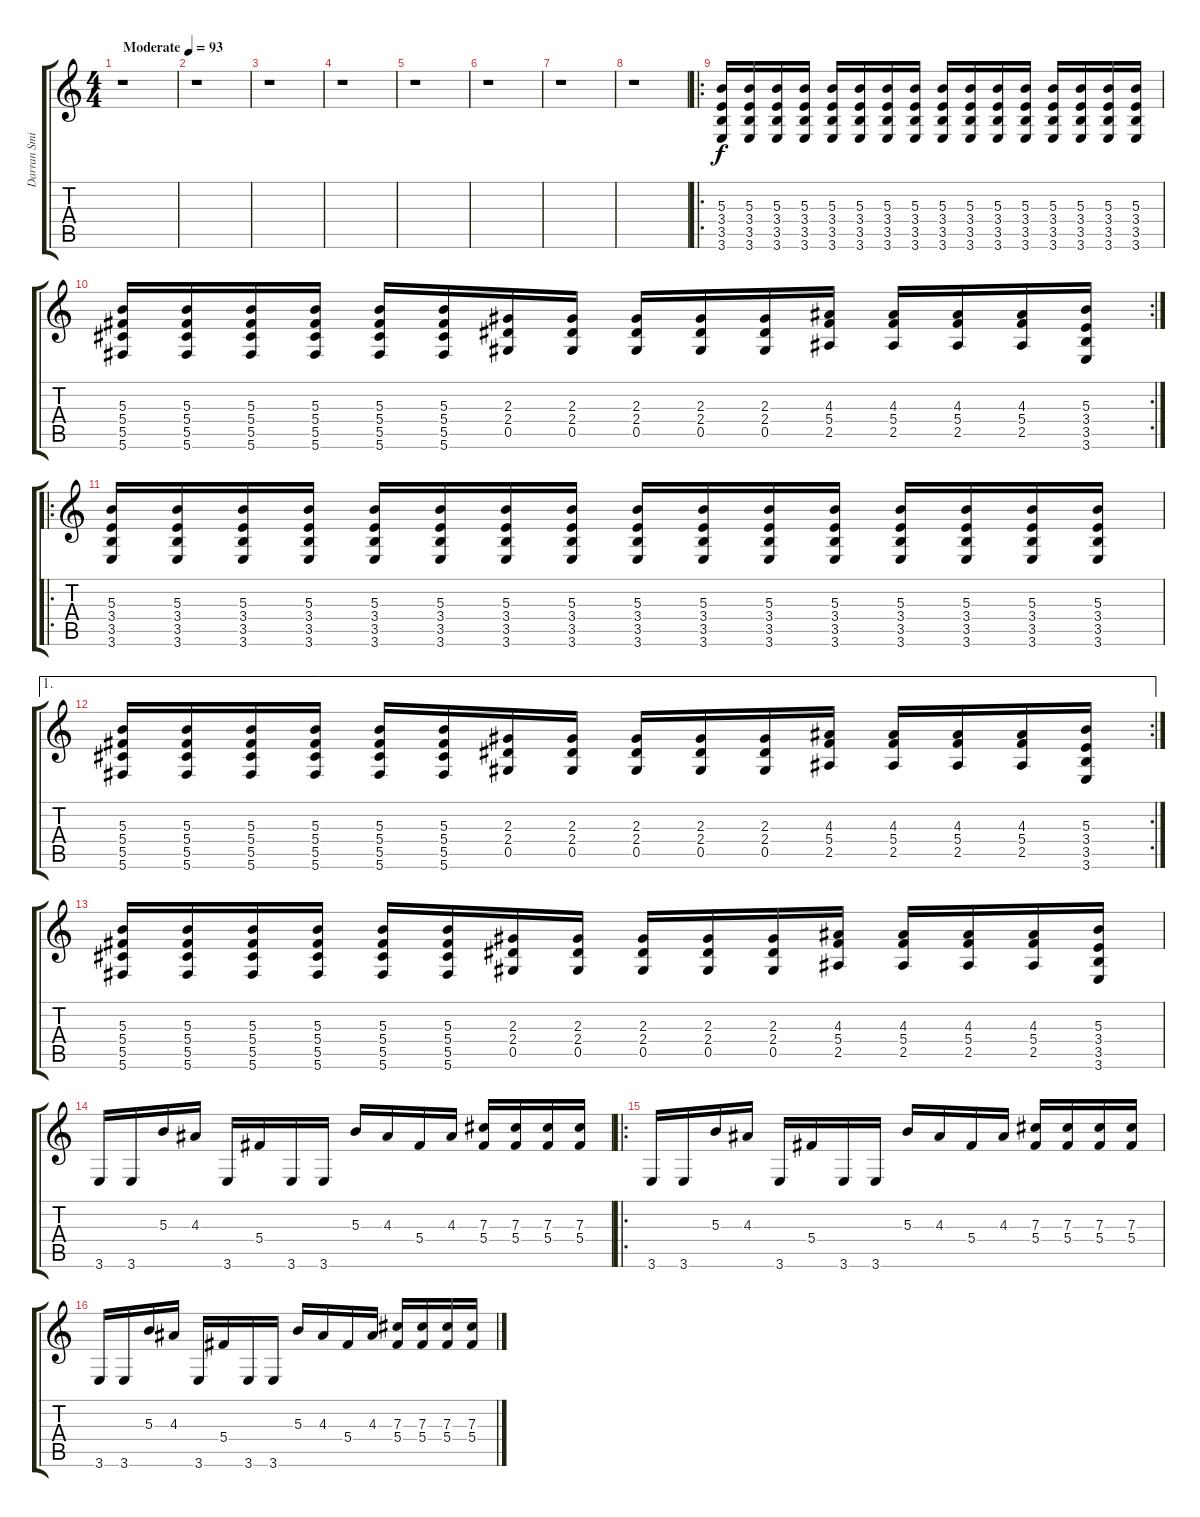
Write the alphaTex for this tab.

\track ("Darran Smith" "Darran Smi") {instrument distortionguitar}
\staff {score tabs}
\tuning (Eb4 Bb3 Gb3 Db3 Ab2 Db2) {hide}
\ts (4 4)
\tempo (93 "Moderate")
\clef g2
\ks c
r.1{dy f instrument distortionguitar} |
r.1 |
r.1 |
r.1 |
r.1 |
r.1 |
r.1 |
r.1 |
\ro
(5.3 3.4 3.5 3.6).16 (5.3 3.4 3.5 3.6).16 (5.3 3.4 3.5 3.6).16 (5.3 3.4 3.5 3.6).16 (5.3 3.4 3.5 3.6).16 (5.3 3.4 3.5 3.6).16 (5.3 3.4 3.5 3.6).16 (5.3 3.4 3.5 3.6).16 (5.3 3.4 3.5 3.6).16 (5.3 3.4 3.5 3.6).16 (5.3 3.4 3.5 3.6).16 (5.3 3.4 3.5 3.6).16 (5.3 3.4 3.5 3.6).16 (5.3 3.4 3.5 3.6).16 (5.3 3.4 3.5 3.6).16 (5.3 3.4 3.5 3.6).16 |
\rc 2
(5.3 5.4 5.5 5.6).16 (5.3 5.4 5.5 5.6).16 (5.3 5.4 5.5 5.6).16 (5.3 5.4 5.5 5.6).16 (5.3 5.4 5.5 5.6).16 (5.3 5.4 5.5 5.6).16 (2.3 2.4 0.5).16 (2.3 2.4 0.5).16 (2.3 2.4 0.5).16 (2.3 2.4 0.5).16 (2.3 2.4 0.5).16 (4.3 5.4 2.5).16 (4.3 5.4 2.5).16 (4.3 5.4 2.5).16 (4.3 5.4 2.5).16 (5.3 3.4 3.5 3.6).16 |
\ro
(5.3 3.4 3.5 3.6).16 (5.3 3.4 3.5 3.6).16 (5.3 3.4 3.5 3.6).16 (5.3 3.4 3.5 3.6).16 (5.3 3.4 3.5 3.6).16 (5.3 3.4 3.5 3.6).16 (5.3 3.4 3.5 3.6).16 (5.3 3.4 3.5 3.6).16 (5.3 3.4 3.5 3.6).16 (5.3 3.4 3.5 3.6).16 (5.3 3.4 3.5 3.6).16 (5.3 3.4 3.5 3.6).16 (5.3 3.4 3.5 3.6).16 (5.3 3.4 3.5 3.6).16 (5.3 3.4 3.5 3.6).16 (5.3 3.4 3.5 3.6).16 |
\ae 1
\rc 2
(5.3 5.4 5.5 5.6).16 (5.3 5.4 5.5 5.6).16 (5.3 5.4 5.5 5.6).16 (5.3 5.4 5.5 5.6).16 (5.3 5.4 5.5 5.6).16 (5.3 5.4 5.5 5.6).16 (2.3 2.4 0.5).16 (2.3 2.4 0.5).16 (2.3 2.4 0.5).16 (2.3 2.4 0.5).16 (2.3 2.4 0.5).16 (4.3 5.4 2.5).16 (4.3 5.4 2.5).16 (4.3 5.4 2.5).16 (4.3 5.4 2.5).16 (5.3 3.4 3.5 3.6).16 |
(5.3 5.4 5.5 5.6).16 (5.3 5.4 5.5 5.6).16 (5.3 5.4 5.5 5.6).16 (5.3 5.4 5.5 5.6).16 (5.3 5.4 5.5 5.6).16 (5.3 5.4 5.5 5.6).16 (2.3 2.4 0.5).16 (2.3 2.4 0.5).16 (2.3 2.4 0.5).16 (2.3 2.4 0.5).16 (2.3 2.4 0.5).16 (4.3 5.4 2.5).16 (4.3 5.4 2.5).16 (4.3 5.4 2.5).16 (4.3 5.4 2.5).16 (5.3 3.4 3.5 3.6).16 |
3.6.16 3.6.16 5.3.16 4.3.16 3.6.16 5.4.16 3.6.16 3.6.16 5.3.16 4.3.16 5.4.16 4.3.16 (7.3 5.4).16 (7.3 5.4).16 (7.3 5.4).16 (7.3 5.4).16 |
\ro
3.6.16 3.6.16 5.3.16 4.3.16 3.6.16 5.4.16 3.6.16 3.6.16 5.3.16 4.3.16 5.4.16 4.3.16 (7.3 5.4).16 (7.3 5.4).16 (7.3 5.4).16 (7.3 5.4).16 |
3.6.16 3.6.16 5.3.16 4.3.16 3.6.16 5.4.16 3.6.16 3.6.16 5.3.16 4.3.16 5.4.16 4.3.16 (7.3 5.4).16 (7.3 5.4).16 (7.3 5.4).16 (7.3 5.4).16
